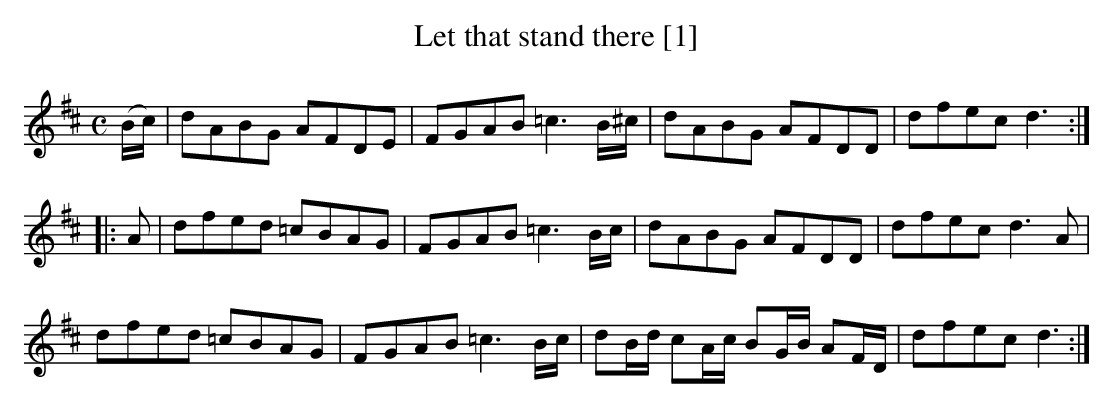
X:1
T:Let that stand there [1]
M:C
L:1/8
K:D
(B/c/)|dABG AFDE|FGAB =c3 B/^c/|dABG AFDD|dfec d3:|
|:A|dfed =cBAG|FGAB =c3 B/c/|dABG AFDD|dfec d3A|
dfed =cBAG|FGAB =c3 B/c/|dB/d/ cA/c/ BG/B/ AF/D/|dfec d3:|]
